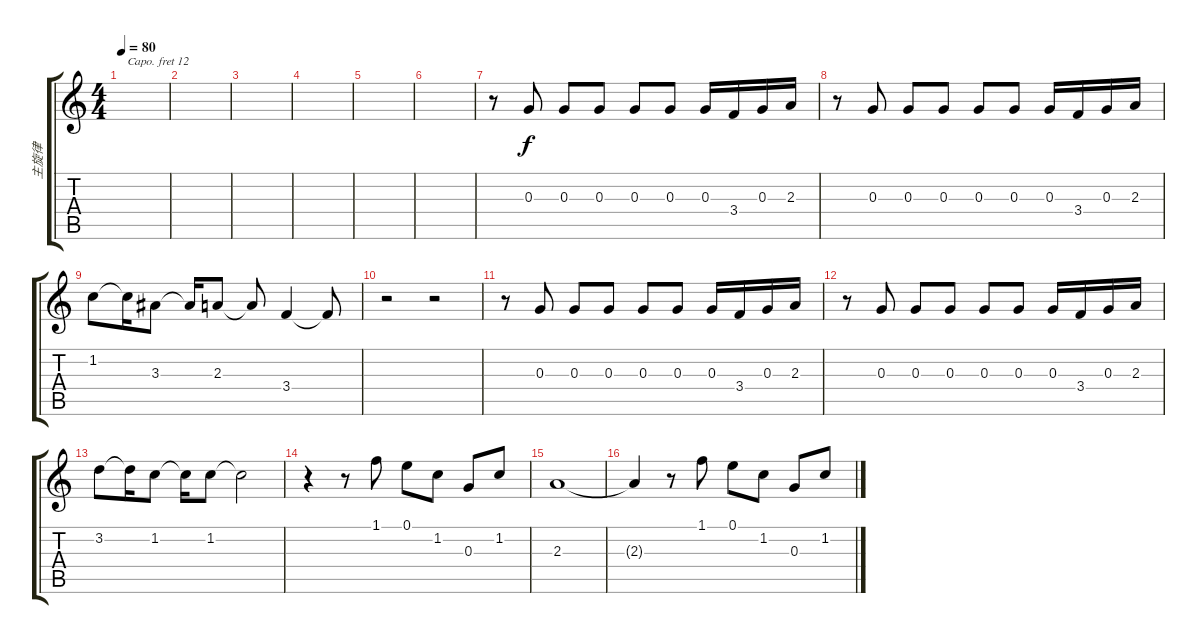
\track ("主旋律" "主旋律") {instrument sopranosax}
\staff {score tabs}
\capo 12
\tuning (E4 B3 G3 D3 A2 E2) {hide}
\ts (4 4)
\tempo 80
\clef g2
\ks c
|
|
|
|
|
|
r.8 0.3.8 0.3.8 0.3.8 0.3.8 0.3.8 0.3.16 3.4.16 0.3.16 2.3.16 |
r.8 0.3.8 0.3.8 0.3.8 0.3.8 0.3.8 0.3.16 3.4.16 0.3.16 2.3.16 |
1.2.8 1.2{t}.16 3.3.8 3.3{t}.16 2.3.8 2.3{t}.8 3.4.4 3.4{t}.8 |
r.2 r.2 |
r.8 0.3.8 0.3.8 0.3.8 0.3.8 0.3.8 0.3.16 3.4.16 0.3.16 2.3.16 |
r.8 0.3.8 0.3.8 0.3.8 0.3.8 0.3.8 0.3.16 3.4.16 0.3.16 2.3.16 |
3.2.8 3.2{t}.16 1.2.8 1.2{t}.16 1.2.8 1.2{t}.2 |
r.4 r.8 1.1.8 0.1.8 1.2.8 0.3.8 1.2.8 |
2.3.1 |
2.3{t}.4 r.8 1.1.8 0.1.8 1.2.8 0.3.8 1.2.8
